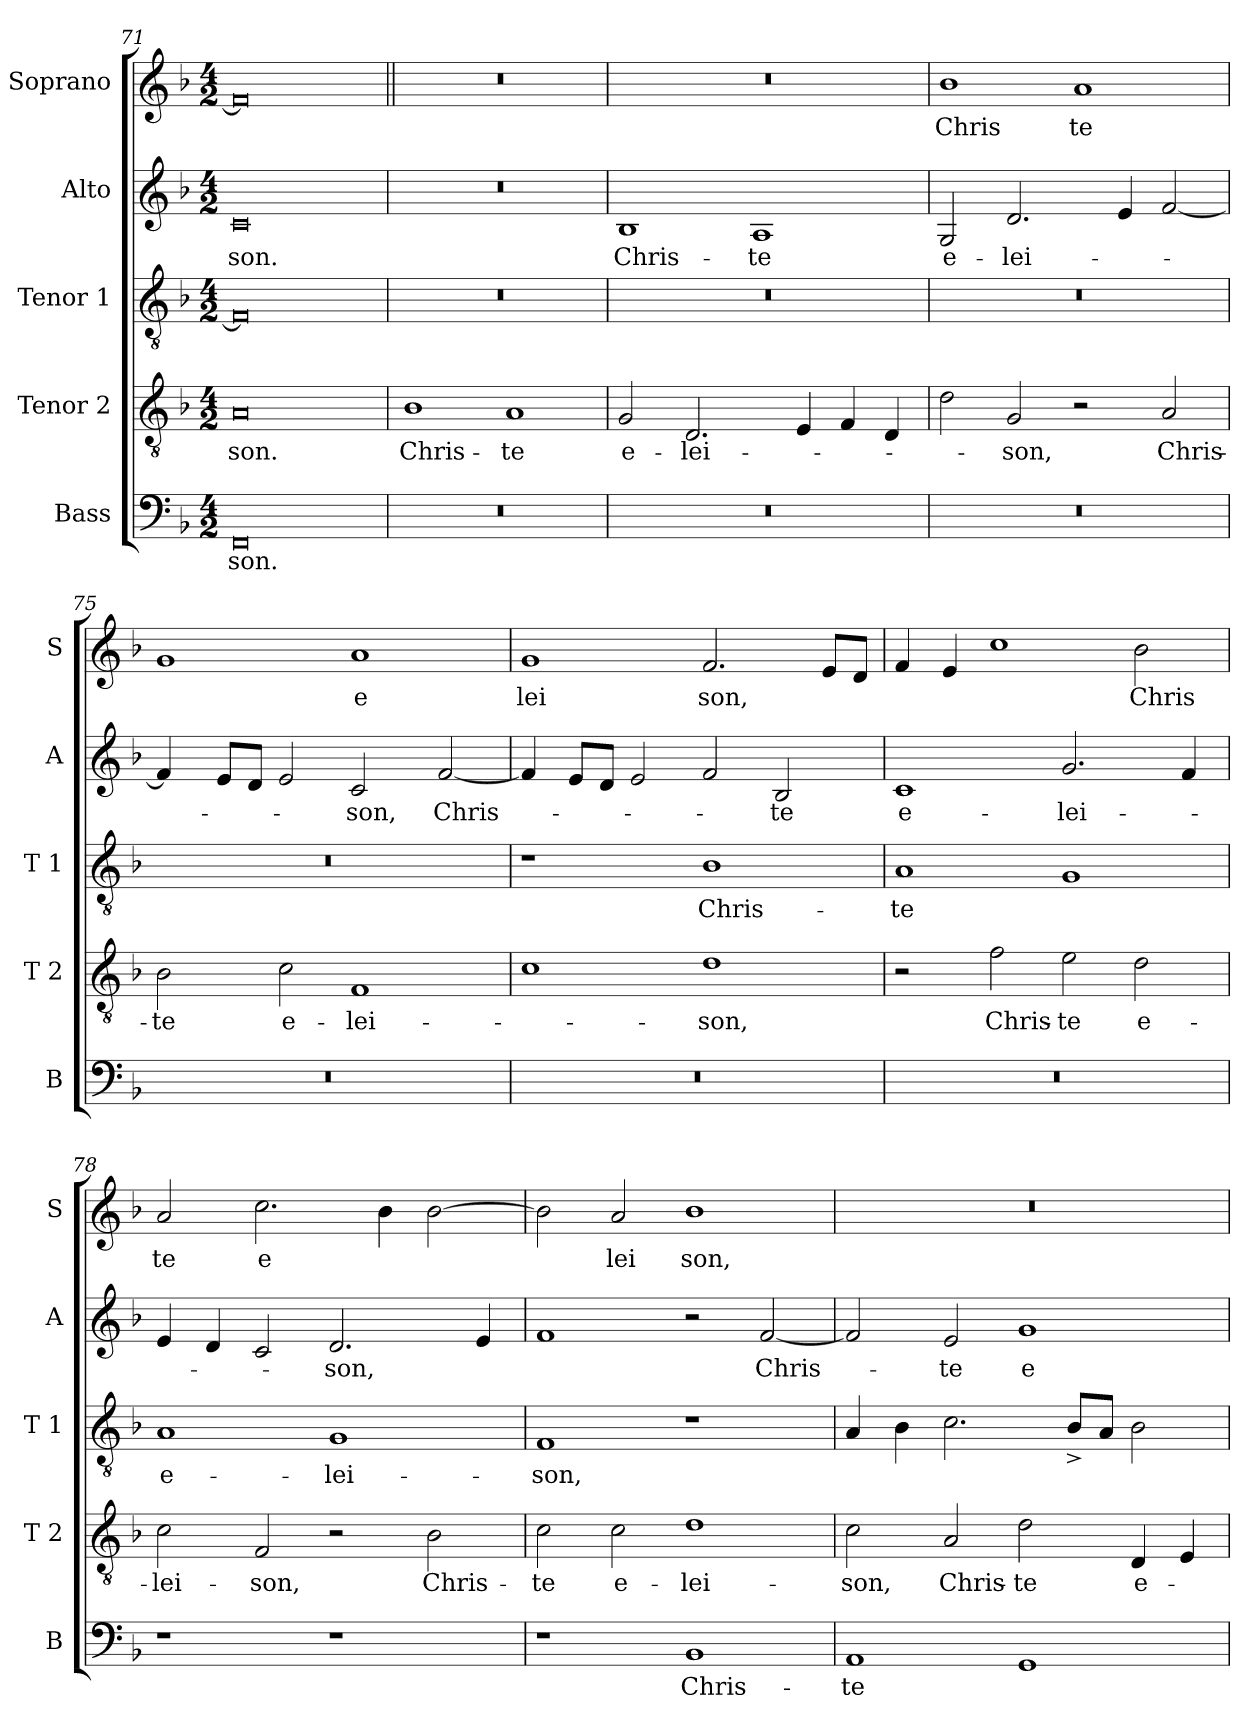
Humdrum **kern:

**kern	**text	**kern	**text	**kern	**text	**kern	**text	**kern	**text
*part5	*part5	*part4	*part4	*part3	*part3	*part2	*part2	*part1	*part1
*staff5	*staff5	*staff4	*staff4	*staff3	*staff3	*staff2	*staff2	*staff1	*staff1
*I"Bass	*	*I"Tenor 2	*	*I"Tenor 1	*	*I"Alto	*	*I"Soprano	*
*I'B	*	*I'T 2	*	*I'T 1	*	*I'A	*	*I'S	*
*clefF4	*	*clefGv2	*	*clefGv2	*	*clefG2	*	*clefG2	*
*k[b-]	*	*k[b-]	*	*k[b-]	*	*k[b-]	*	*k[b-]	*
*F:	*	*F:	*	*F:	*	*F:	*	*F:	*
*M4/2	*	*M4/2	*	*M4/2	*	*M4/2	*	*M4/2	*
=71	=71	=71	=71	=71	=71	=71	=71	=71	=71
!	!LO:LY:b:cj	!	!LO:LY:b:cj	!	!	!	!LO:LY:b:cj	!	!
0FF	-son.	0A	-son.	0F]	.	0c	-son.	0f]	.
=72	=72||	=72	=72||	=72	=72||	=72	=72||	=72||	=72||
!LO:N:vis=1	!	!	!LO:LY:b:cj	!LO:N:vis=1	!	!LO:N:vis=1	!	!LO:N:vis=1	!
0r	.	1B-	Chris-	0r	.	0r	.	0r	.
!	!	!	!LO:LY:b:cj	!	!	!	!	!	!
.	.	1A	-te	.	.	.	.	.	.
=73	=73	=73	=73	=73	=73	=73	=73	=73	=73
!LO:N:vis=1	!	!	!LO:LY:b:cj	!LO:N:vis=1	!	!	!LO:LY:b:cj	!LO:N:vis=1	!
0r	.	2G/	e-	0r	.	1B-	Chris-	0r	.
!	!	!	!LO:LY:b:cj	!	!	!	!	!	!
.	.	2.D/	-lei-	.	.	.	.	.	.
!	!	!	!	!	!	!	!LO:LY:b:cj	!	!
.	.	.	.	.	.	1A	-te	.	.
.	.	4E/	.	.	.	.	.	.	.
.	.	4F/	.	.	.	.	.	.	.
.	.	4D/	.	.	.	.	.	.	.
=74	=74	=74	=74	=74	=74	=74	=74	=74	=74
!LO:N:vis=1	!	!	!	!LO:N:vis=1	!	!	!LO:LY:b:cj	!	!LO:LY:b:cj
0r	.	2d\	.	0r	.	2G/	e-	1b-	Chris
!	!	!	!LO:LY:b:cj	!	!	!	!LO:LY:b:cj	!	!
.	.	2G/	-son,	.	.	2.d/	-lei-	.	.
!	!	!	!	!	!	!	!	!	!LO:LY:b:cj
.	.	2r	.	.	.	.	.	1a	te
.	.	.	.	.	.	4e/	.	.	.
!	!	!	!LO:LY:b:cj	!	!	!	!	!	!
.	.	2A/	Chris-	.	.	[>2f/	.	.	.
!!LO:LB:g=z
=75	=75	=75	=75	=75	=75	=75	=75	=75	=75
!LO:N:vis=1	!	!	!LO:LY:b:cj	!LO:N:vis=1	!	!	!	!	!
*	*	*	*	*^	*	*	*	*	*
0r	.	2B-\	-te	0r	16ryy	.	4f/]	.	1g	.
.	.	.	.	.	1ryy	.	.	.	.	.
.	.	.	.	.	.	.	8e/L	.	.	.
.	.	.	.	.	.	.	8d/J	.	.	.
!	!	!	!LO:LY:b:cj	!	!	!	!	!	!	!
.	.	2c\	e-	.	.	.	2e/	.	.	.
!	!	!	!LO:LY:b:cj	!	!	!	!	!LO:LY:b:cj	!	!LO:LY:b:rj
.	.	1F	-lei-	.	.	.	2c/	-son,	1a	e
.	.	.	.	.	2...ryy	.	.	.	.	.
!	!	!	!	!	!	!	!	!LO:LY:b:cj	!	!
.	.	.	.	.	.	.	[<2f/	Chris-	.	.
=76	=76	=76	=76	=76	=76	=76	=76	=76	=76	=76
!LO:N:vis=1	!	!	!	!	!	!	!	!	!	!LO:LY:b:cj
*	*	*	*	*v	*v	*	*	*	*	*
0r	.	1c	.	1r	.	4f/]	.	1g	lei
.	.	.	.	.	.	8e/L	.	.	.
.	.	.	.	.	.	8d/J	.	.	.
.	.	.	.	.	.	2e/	.	.	.
!	!	!	!LO:LY:b:cj	!	!LO:LY:b:cj	!	!	!	!LO:LY:b
.	.	1d	-son,	1B-	Chris-	2f/	.	2.f/	son,
!	!	!	!	!	!	!	!LO:LY:b:cj	!	!
.	.	.	.	.	.	2B-/	-te	.	.
.	.	.	.	.	.	.	.	8e/L	.
.	.	.	.	.	.	.	.	8d/J	.
=77	=77	=77	=77	=77	=77	=77	=77	=77	=77
!LO:N:vis=1	!	!	!	!	!LO:LY:b:cj	!	!LO:LY:b:rj	!	!
0r	.	2r	.	1A	-te	1c	e-	4f/	.
.	.	.	.	.	.	.	.	4e/	.
!	!	!	!LO:LY:b:cj	!	!	!	!	!	!
.	.	2f\	Chris-	.	.	.	.	1cc	.
!	!	!	!LO:LY:b:cj	!	!	!	!LO:LY:b:cj	!	!
.	.	2e\	-te	1G	.	2.g/	-lei-	.	.
!	!	!	!LO:LY:b:cj	!	!	!	!	!	!LO:LY:b:cj
.	.	2d\	e-	.	.	.	.	2b-\	Chris
.	.	.	.	.	.	4f/	.	.	.
=78	=78	=78	=78	=78	=78	=78	=78	=78	=78
!	!	!	!LO:LY:b:cj	!	!LO:LY:b:rj	!	!	!	!LO:LY:b:cj
1r	.	2c\	-lei-	1A	e-	4e/	.	2a/	te
.	.	.	.	.	.	4d/	.	.	.
!	!	!	!LO:LY:b:cj	!	!	!	!	!	!LO:LY:b:rj
.	.	2F/	-son,	.	.	2c/	.	2.cc\	e
!	!	!	!	!	!LO:LY:b:cj	!	!LO:LY:b	!	!
1r	.	2r	.	1G	-lei-	2.d/	-son,	.	.
.	.	.	.	.	.	.	.	4b-\	.
!	!	!	!LO:LY:b:cj	!	!	!	!	!	!
.	.	2B-\	Chris-	.	.	.	.	[>2b-\	.
.	.	.	.	.	.	4e/	.	.	.
=79	=79	=79	=79	=79	=79	=79	=79	=79	=79
!	!	!	!LO:LY:b:cj	!	!LO:LY:b:cj	!	!	!	!
1r	.	2c\	-te	1F	-son,	1f	.	2b-\]	.
!	!	!	!LO:LY:b:cj	!	!	!	!	!	!LO:LY:b:cj
.	.	2c\	e-	.	.	.	.	2a/	lei
!	!LO:LY:b:cj	!	!LO:LY:b:cj	!	!	!	!	!	!LO:LY:b:cj
1BB-	Chris-	1d	-lei-	1r	.	2r	.	1b-	son,
!	!	!	!	!	!	!	!LO:LY:b:cj	!	!
.	.	.	.	.	.	[>2f/	Chris-	.	.
!!LO:PB:g=z
=80	=80	=80	=80	=80	=80	=80	=80	=80	=80
!	!LO:LY:b:cj	!	!LO:LY:b:cj	!	!	!	!	!LO:N:vis=1	!
1AA	-te	2c\	-son,	4A/	.	2f/]	.	0r	.
.	.	.	.	4B-\	.	.	.	.	.
!	!	!	!LO:LY:b:cj	!	!	!	!LO:LY:b:cj	!	!
.	.	2A/	Chris-	2.c\	.	2e/	-te	.	.
!	!	!	!LO:LY:b:cj	!	!	!	!LO:LY:b:rj	!	!
1GG	.	2d\	-te	.	.	1g	e-	.	.
.	.	.	.	8B-^>/L	.	.	.	.	.
.	.	.	.	8A/J	.	.	.	.	.
!	!	!	!LO:LY:b:cj	!	!	!	!	!	!
.	.	4D/	e-	2B-\	.	.	.	.	.
.	.	4E/	.	.	.	.	.	.	.
=	=	=	=	=	=	=	=	=	=
*-	*-	*-	*-	*-	*-	*-	*-	*-	*-
